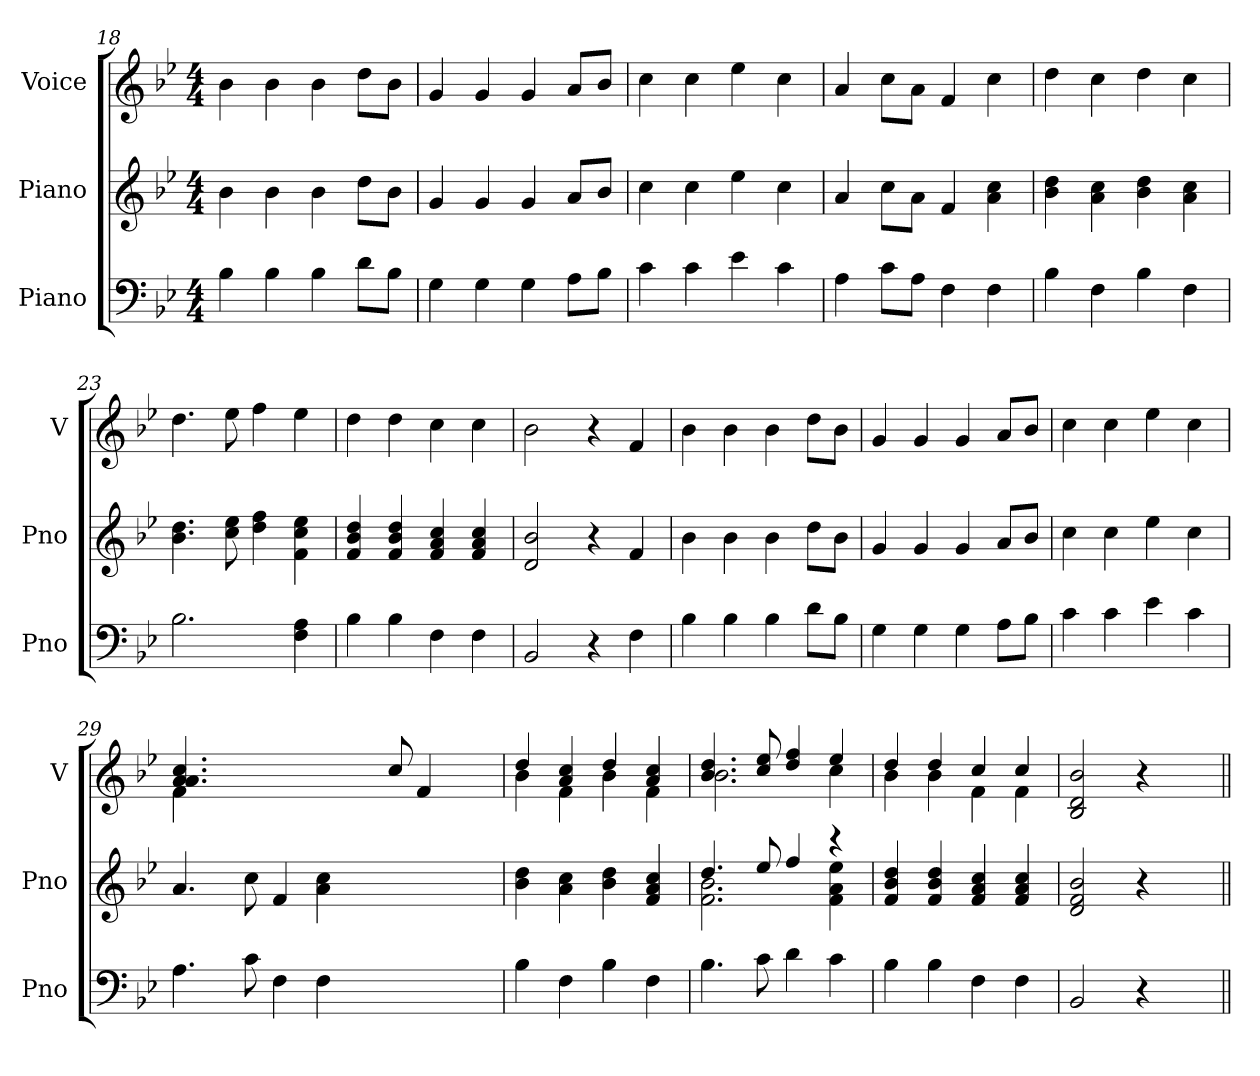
**kern	**kern	**kern
*part3	*part2	*part1
*staff3	*staff2	*staff1
*I"Piano	*I"Piano	*I"Voice
*I'Pno	*I'Pno	*I'V
*clefF4	*clefG2	*clefG2
*k[b-e-]	*k[b-e-]	*k[b-e-]
*M4/4	*M4/4	*M4/4
=18	=18	=18
4B-\	4b-\	4b-\
4B-\	4b-\	4b-\
4B-\	4b-\	4b-\
8d\L	8dd\L	8dd\L
8B-\J	8b-\J	8b-\J
!!LO:LB:g=z
=19	=19	=19
4G\	4g/	4g/
4G\	4g/	4g/
4G\	4g/	4g/
8A\L	8a/L	8a/L
8B-\J	8b-/J	8b-/J
=20	=20	=20
4c\	4cc\	4cc\
4c\	4cc\	4cc\
4e-\	4ee-\	4ee-\
4c\	4cc\	4cc\
=21	=21	=21
4A\	4a/	4a/
8c\L	8cc\L	8cc\L
8A\J	8a\J	8a\J
4F\	4f/	4f/
4F\	4a\ 4cc\	4cc\
=22	=22	=22
4B-\	4b-\ 4dd\	4dd\
4F\	4a\ 4cc\	4cc\
4B-\	4b-\ 4dd\	4dd\
4F\	4a\ 4cc\	4cc\
=23	=23	=23
2.B-\	4.b-\ 4.dd\	4.dd\
.	8cc\ 8ee-\	8ee-\
.	4dd\ 4ff\	4ff\
4F\ 4A\	4f\ 4cc\ 4ee-\	4ee-\
=24	=24	=24
4B-\	4f/ 4b-/ 4dd/	4dd\
4B-\	4f/ 4b-/ 4dd/	4dd\
4F\	4f/ 4a/ 4cc/	4cc\
4F\	4f/ 4a/ 4cc/	4cc\
=25	=25	=25
2BB-/	2d/ 2b-/	2b-\
4r	4r	4r
4F\	4f/	4f/
=26	=26	=26
4B-\	4b-\	4b-\
4B-\	4b-\	4b-\
4B-\	4b-\	4b-\
8d\L	8dd\L	8dd\L
8B-\J	8b-\J	8b-\J
!!LO:LB:g=z
=27	=27	=27
4G\	4g/	4g/
4G\	4g/	4g/
4G\	4g/	4g/
8A\L	8a/L	8a/L
8B-\J	8b-/J	8b-/J
=28	=28	=28
4c\	4cc\	4cc\
4c\	4cc\	4cc\
4e-\	4ee-\	4ee-\
4c\	4cc\	4cc\
=29	=29	=29
*	*	*^
4.A\	4.a/	4.a/ 4.a/ 4.cc/	4f\
.	.	.	2.ryy
8c\	8cc\	2.ryy	.
4F\	4f/	.	.
4F\	4a\ 4cc\	.	.
2.ryy	2.ryy	.	2.ryy
.	.	8cc/	.
.	.	4f/	.
.	.	4ryy	.
=30	=30	=30	=30
4B-\	4b-\ 4dd\	4dd/	4b-\
4F\	4a\ 4cc\	4a/ 4cc/	4f\
4B-\	4b-\ 4dd\	4dd/	4b-\
4F\	4f/ 4a/ 4cc/	4a/ 4cc/	4f\
=31	=31	=31	=31
*	*^	*	*
4.B-\	4.dd/	2.f\ 2.b-\	4.b-/ 4.dd/	2.b-\
8c\	8ee-/	.	8cc/ 8ee-/	.
4d\	4ff/	.	4dd/ 4ff/	.
4c\	4r	4f\ 4a\ 4ee-\	4ee-/	4cc\
*	*v	*v	*	*
=32	=32	=32	=32
4B-\	4f/ 4b-/ 4dd/	4dd/	4b-\
4B-\	4f/ 4b-/ 4dd/	4dd/	4b-\
4F\	4f/ 4a/ 4cc/	4cc/	4f\
4F\	4f/ 4a/ 4cc/	4cc/	4f\
*	*	*v	*v
=33	=33	=33
2BB-/	2d/ 2f/ 2b-/	2B-/ 2d/ 2b-/
4r	4r	4r
4ryy	4ryy	4ryy
=||	=||	=||
*-	*-	*-
